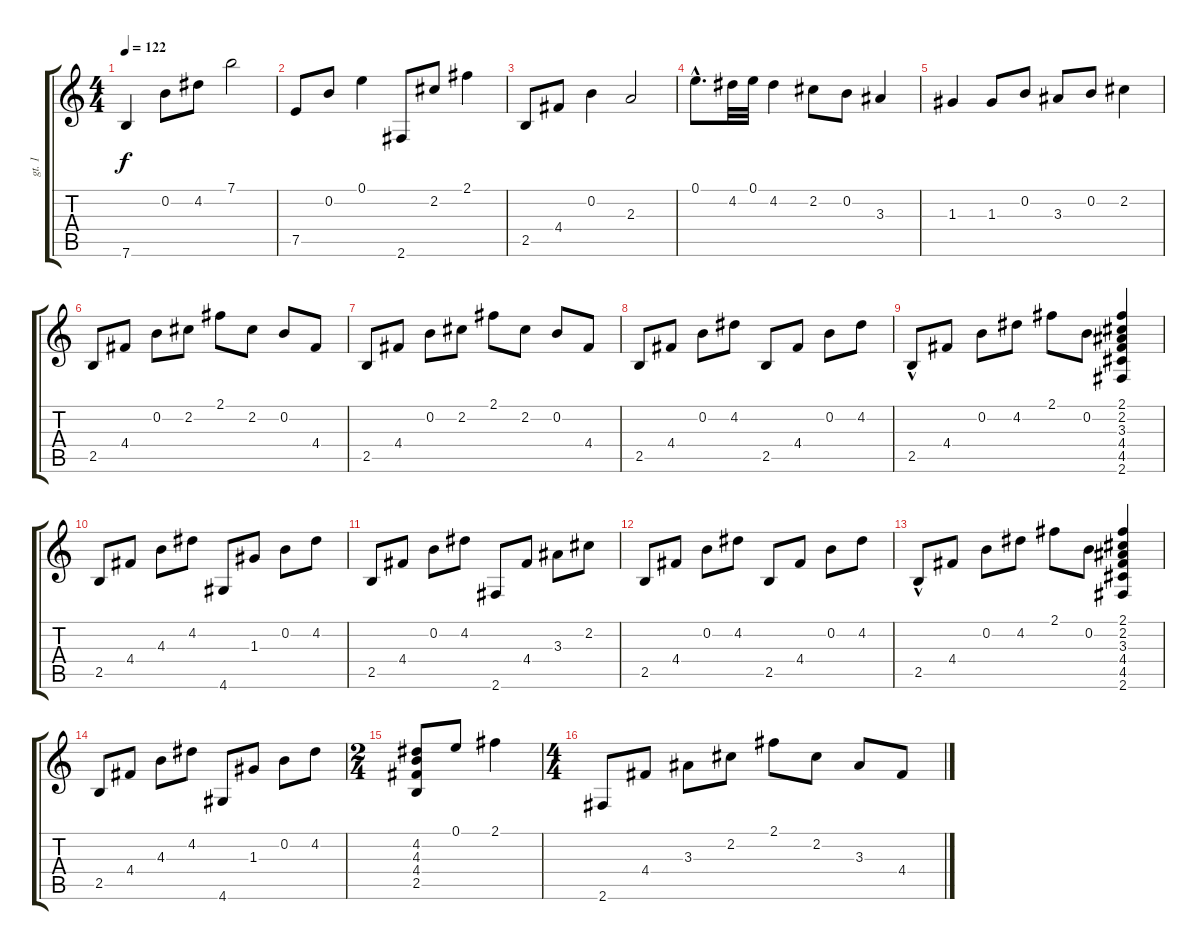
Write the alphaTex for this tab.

\track ("gt. 1" "gt. 1") {instrument acousticguitarsteel}
\staff {score tabs}
\tuning (E4 B3 G3 D3 A2 E2) {hide}
\ts (4 4)
\tempo 122
\clef g2
\ks c
7.6.4{dy f} 0.2.8 4.2.8 7.1.2 |
7.5.8 0.2.8 0.1.4 2.6.8 2.2.8 2.1.4 |
2.5.8 4.4.8 0.2.4 2.3.2 |
0.1{hac}.8{d} 4.2.32 0.1.32 4.2.4 2.2.8 0.2.8 3.3.4 |
1.3.4 1.3.8 0.2.8 3.3.8 0.2.8 2.2.4 |
2.5.8 4.4.8 0.2.8 2.2.8 2.1.8 2.2.8 0.2.8 4.4.8 |
2.5.8 4.4.8 0.2.8 2.2.8 2.1.8 2.2.8 0.2.8 4.4.8 |
2.5.8 4.4.8 0.2.8 4.2.8 2.5.8 4.4.8 0.2.8 4.2.8 |
2.5{hac}.8 4.4.8 0.2.8 4.2.8 2.1.8 0.2.8 (2.1 2.2 3.3 4.4 4.5 2.6).4 |
2.5.8 4.4.8 4.3.8 4.2.8 4.6.8 1.3.8 0.2.8 4.2.8 |
2.5.8 4.4.8 0.2.8 4.2.8 2.6.8 4.4.8 3.3.8 2.2.8 |
2.5.8 4.4.8 0.2.8 4.2.8 2.5.8 4.4.8 0.2.8 4.2.8 |
2.5{hac}.8 4.4.8 0.2.8 4.2.8 2.1.8 0.2.8 (2.1 2.2 3.3 4.4 4.5 2.6).4 |
2.5.8 4.4.8 4.3.8 4.2.8 4.6.8 1.3.8 0.2.8 4.2.8 |
\ts (2 4)
(4.2 4.3 4.4 2.5).8 0.1.8 2.1.4 |
\ts (4 4)
2.6.8 4.4.8 3.3.8 2.2.8 2.1.8 2.2.8 3.3.8 4.4.8
